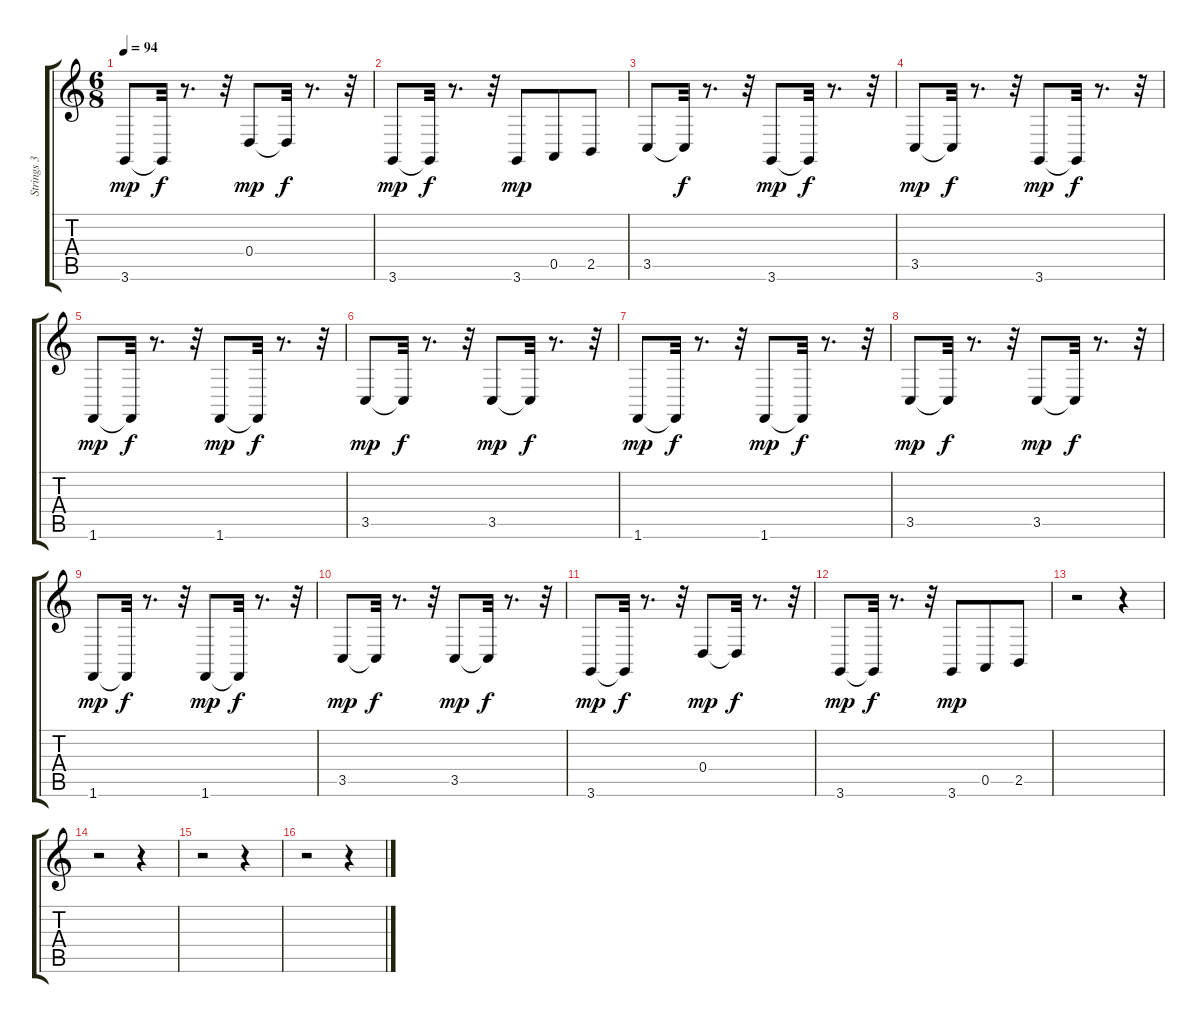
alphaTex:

\track ("Strings 3" "Strings 3") {instrument stringensemble1}
\staff {score tabs}
\tuning (E4 B3 G3 D3 A2 E2) {hide}
\ts (6 8)
\tempo 94
\clef g2
\ks c
3.6.8{dy mp} 3.6{t}.32{dy f} r.8{d} r.32 0.4.8{dy mp} 0.4{t}.32{dy f} r.8{d} r.32 |
3.6.8{dy mp} 3.6{t}.32{dy f} r.8{d} r.32 3.6.8{dy mp} 0.5.8 2.5.8 |
3.5.8 3.5{t}.32{dy f} r.8{d} r.32 3.6.8{dy mp} 3.6{t}.32{dy f} r.8{d} r.32 |
3.5.8{dy mp} 3.5{t}.32{dy f} r.8{d} r.32 3.6.8{dy mp} 3.6{t}.32{dy f} r.8{d} r.32 |
1.6.8{dy mp} 1.6{t}.32{dy f} r.8{d} r.32 1.6.8{dy mp} 1.6{t}.32{dy f} r.8{d} r.32 |
3.5.8{dy mp} 3.5{t}.32{dy f} r.8{d} r.32 3.5.8{dy mp} 3.5{t}.32{dy f} r.8{d} r.32 |
1.6.8{dy mp} 1.6{t}.32{dy f} r.8{d} r.32 1.6.8{dy mp} 1.6{t}.32{dy f} r.8{d} r.32 |
3.5.8{dy mp} 3.5{t}.32{dy f} r.8{d} r.32 3.5.8{dy mp} 3.5{t}.32{dy f} r.8{d} r.32 |
1.6.8{dy mp} 1.6{t}.32{dy f} r.8{d} r.32 1.6.8{dy mp} 1.6{t}.32{dy f} r.8{d} r.32 |
3.5.8{dy mp} 3.5{t}.32{dy f} r.8{d} r.32 3.5.8{dy mp} 3.5{t}.32{dy f} r.8{d} r.32 |
3.6.8{dy mp} 3.6{t}.32{dy f} r.8{d} r.32 0.4.8{dy mp} 0.4{t}.32{dy f} r.8{d} r.32 |
3.6.8{dy mp} 3.6{t}.32{dy f} r.8{d} r.32 3.6.8{dy mp} 0.5.8 2.5.8 |
r.2 r.4 |
r.2 r.4 |
r.2 r.4 |
r.2 r.4
